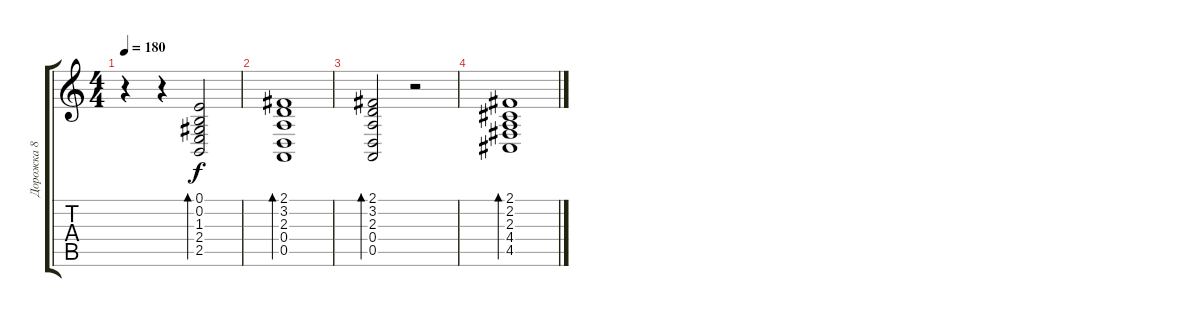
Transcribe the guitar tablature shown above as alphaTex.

\track ("Дорожка 8" "Дорожка 8") {instrument brightacousticpiano}
\staff {score tabs}
\tuning (E4 B3 G3 D3 A2 E2) {hide}
\ts (4 4)
\tempo 180
\clef g2
\ks c
r.4{dy f} r.4 (0.1 0.2 1.3 2.4 2.5).2{bd 60} |
(2.1 3.2 2.3 0.4 0.5).1{bd 60} |
(2.1 3.2 2.3 0.4 0.5).2{bd 60} r.2 |
(2.1 2.2 2.3 4.4 4.5).1{bd 60}
